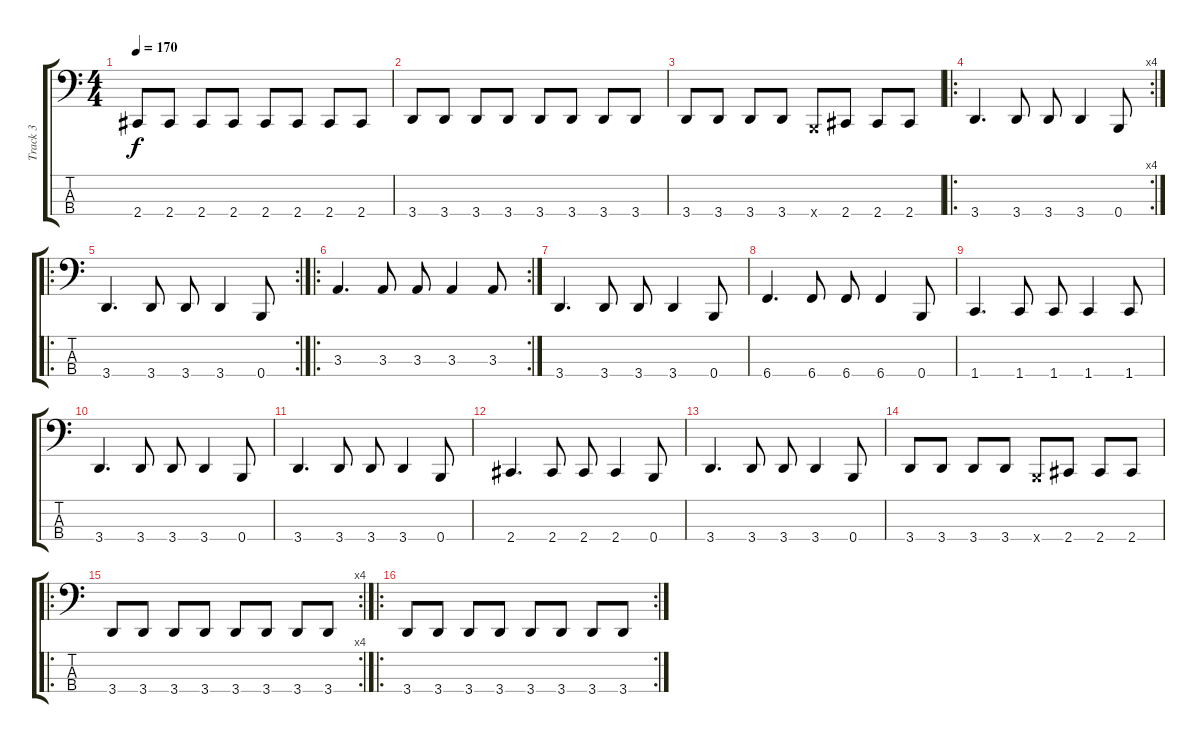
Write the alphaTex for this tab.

\track ("Track 3" "Track 3") {instrument electricbasspick}
\staff {score tabs}
\tuning (E2 B1 Gb1 B0) {hide}
\ts (4 4)
\tempo 170
\clef f4
\ks c
2.4.8{dy f} 2.4.8 2.4.8 2.4.8 2.4.8 2.4.8 2.4.8 2.4.8 |
3.4.8 3.4.8 3.4.8 3.4.8 3.4.8 3.4.8 3.4.8 3.4.8 |
3.4.8 3.4.8 3.4.8 3.4.8 0.4{x}.8 2.4.8 2.4.8 2.4.8 |
\ro
\rc 4
3.4.4{d} 3.4.8 3.4.8 3.4.4 0.4.8 |
\ro
\rc 2
3.4.4{d} 3.4.8 3.4.8 3.4.4 0.4.8 |
\ro
\rc 2
3.3.4{d} 3.3.8 3.3.8 3.3.4 3.3.8 |
3.4.4{d} 3.4.8 3.4.8 3.4.4 0.4.8 |
6.4.4{d} 6.4.8 6.4.8 6.4.4 0.4.8 |
1.4.4{d} 1.4.8 1.4.8 1.4.4 1.4.8 |
3.4.4{d} 3.4.8 3.4.8 3.4.4 0.4.8 |
3.4.4{d} 3.4.8 3.4.8 3.4.4 0.4.8 |
2.4.4{d} 2.4.8 2.4.8 2.4.4 0.4.8 |
3.4.4{d} 3.4.8 3.4.8 3.4.4 0.4.8 |
3.4.8 3.4.8 3.4.8 3.4.8 0.4{x}.8 2.4.8 2.4.8 2.4.8 |
\ro
\rc 4
3.4.8 3.4.8 3.4.8 3.4.8 3.4.8 3.4.8 3.4.8 3.4.8 |
\ro
\rc 2
3.4.8 3.4.8 3.4.8 3.4.8 3.4.8 3.4.8 3.4.8 3.4.8
